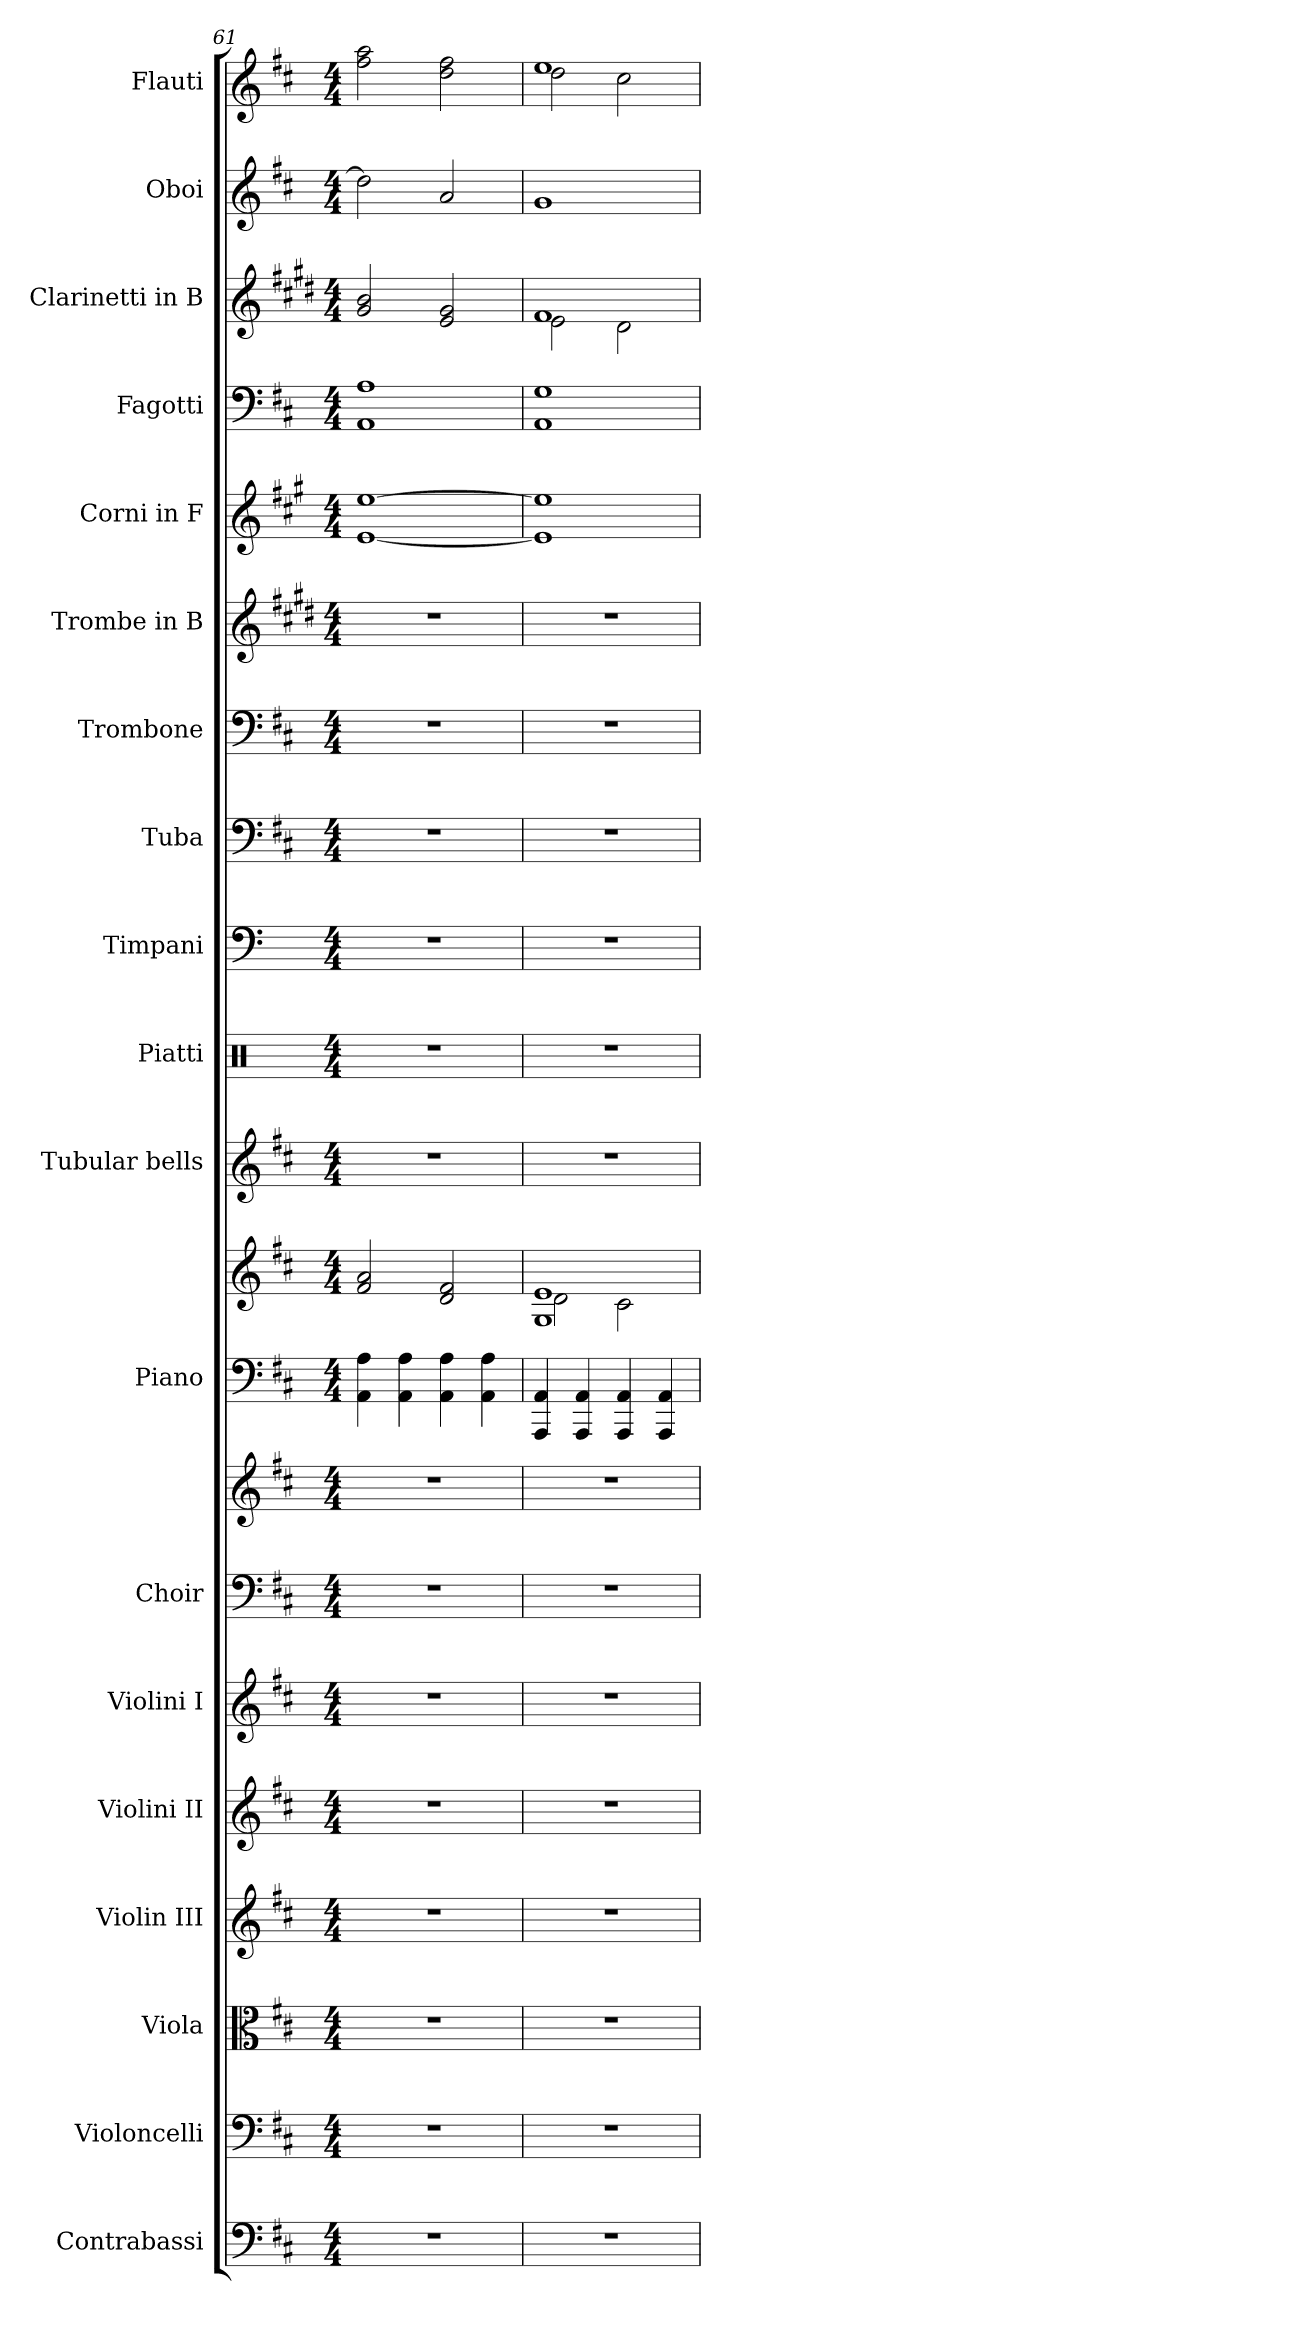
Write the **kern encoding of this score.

**kern	**kern	**kern	**kern	**kern	**kern	**kern	**kern	**kern	**kern	**kern	**kern	**kern	**kern	**kern	**kern	**kern	**kern	**kern	**kern	**kern
*part19	*part18	*part17	*part16	*part15	*part14	*part13	*part13	*part12	*part12	*part11	*part10	*part9	*part8	*part7	*part6	*part5	*part4	*part3	*part2	*part1
*staff21	*staff20	*staff19	*staff18	*staff17	*staff16	*staff15	*staff14	*staff13	*staff12	*staff11	*staff10	*staff9	*staff8	*staff7	*staff6	*staff5	*staff4	*staff3	*staff2	*staff1
*I"Contrabassi	*I"Violoncelli	*I"Viola	*I"Violin III	*I"Violini II	*I"Violini I	*I"Choir	*	*I"Piano	*	*I"Tubular bells	*I"Piatti	*I"Timpani	*I"Tuba	*I"Trombone	*I"Trombe in B	*I"Corni in F	*I"Fagotti	*I"Clarinetti in B	*I"Oboi	*I"Flauti
*	*	*	*I'Vln. II	*	*	*	*	*	*	*	*	*	*	*	*	*	*	*	*	*
*clefF4	*clefF4	*clefC3	*clefG2	*clefG2	*clefG2	*clefF4	*clefG2	*clefF4	*clefG2	*clefG2	*clefX	*clefF4	*clefF4	*clefF4	*clefG2	*clefG2	*clefF4	*clefG2	*clefG2	*clefG2
*ITrd7c12	*	*	*	*	*	*	*	*	*	*	*	*	*	*	*ITrd1c2	*ITrd4c7	*	*ITrd1c2	*	*
*k[f#c#]	*k[f#c#]	*k[f#c#]	*k[f#c#]	*k[f#c#]	*k[f#c#]	*k[f#c#]	*k[f#c#]	*k[f#c#]	*k[f#c#]	*k[f#c#]	*k[]	*k[]	*k[f#c#]	*k[f#c#]	*k[f#c#]	*k[f#c#]	*k[f#c#]	*k[f#c#]	*k[f#c#]	*k[f#c#]
*D:	*D:	*D:	*D:	*D:	*D:	*D:	*D:	*D:	*D:	*D:	*C:	*C:	*D:	*D:	*D:	*D:	*D:	*D:	*D:	*D:
*M4/4	*M4/4	*M4/4	*M4/4	*M4/4	*M4/4	*M4/4	*M4/4	*M4/4	*M4/4	*M4/4	*M4/4	*M4/4	*M4/4	*M4/4	*M4/4	*M4/4	*M4/4	*M4/4	*M4/4	*M4/4
=61	=61	=61	=61	=61	=61	=61	=61	=61	=61	=61	=61	=61	=61	=61	=61	=61	=61	=61	=61	=61
1r	1r	1r	1r	1r	1r	1r	1r	4AAi\ 4Ai	2f#i/ 2ai	1r	1r	1r	1r	1r	1r	[<1Ai [>1ai	1AAi 1Ai	2f#i/ 2ai	2ddi\]	2ff#i\ 2aai
.	.	.	.	.	.	.	.	4AAi\ 4Ai	.	.	.	.	.	.	.	.	.	.	.	.
.	.	.	.	.	.	.	.	4AAi\ 4Ai	2di/ 2f#i	.	.	.	.	.	.	.	.	2di/ 2f#i	2ai/	2ddi\ 2ff#i
.	.	.	.	.	.	.	.	4AAi\ 4Ai	.	.	.	.	.	.	.	.	.	.	.	.
!!LO:PB:g=z
=62	=62	=62	=62	=62	=62	=62	=62	=62	=62	=62	=62	=62	=62	=62	=62	=62	=62	=62	=62	=62
*	*	*	*	*	*	*	*	*	*^	*	*	*	*	*	*	*	*	*^	*	*^
1r	1r	1r	1r	1r	1r	1r	1r	4AAAi/ 4AAi	1Gi 1ei	2di\	1r	1r	1r	1r	1r	1r	1Ai] 1ai]	1AAi 1Gi	1ei	2di\	1gi	1eei	2ddi\
.	.	.	.	.	.	.	.	4AAAi/ 4AAi	.	.	.	.	.	.	.	.	.	.	.	.	.	.	.
.	.	.	.	.	.	.	.	4AAAi/ 4AAi	.	2c#i\	.	.	.	.	.	.	.	.	.	2c#i\	.	.	2cc#i\
.	.	.	.	.	.	.	.	4AAAi/ 4AAi	.	.	.	.	.	.	.	.	.	.	.	.	.	.	.
*	*	*	*	*	*	*	*	*	*v	*v	*	*	*	*	*	*	*	*	*v	*v	*	*v	*v
=	=	=	=	=	=	=	=	=	=	=	=	=	=	=	=	=	=	=	=	=
*-	*-	*-	*-	*-	*-	*-	*-	*-	*-	*-	*-	*-	*-	*-	*-	*-	*-	*-	*-	*-
